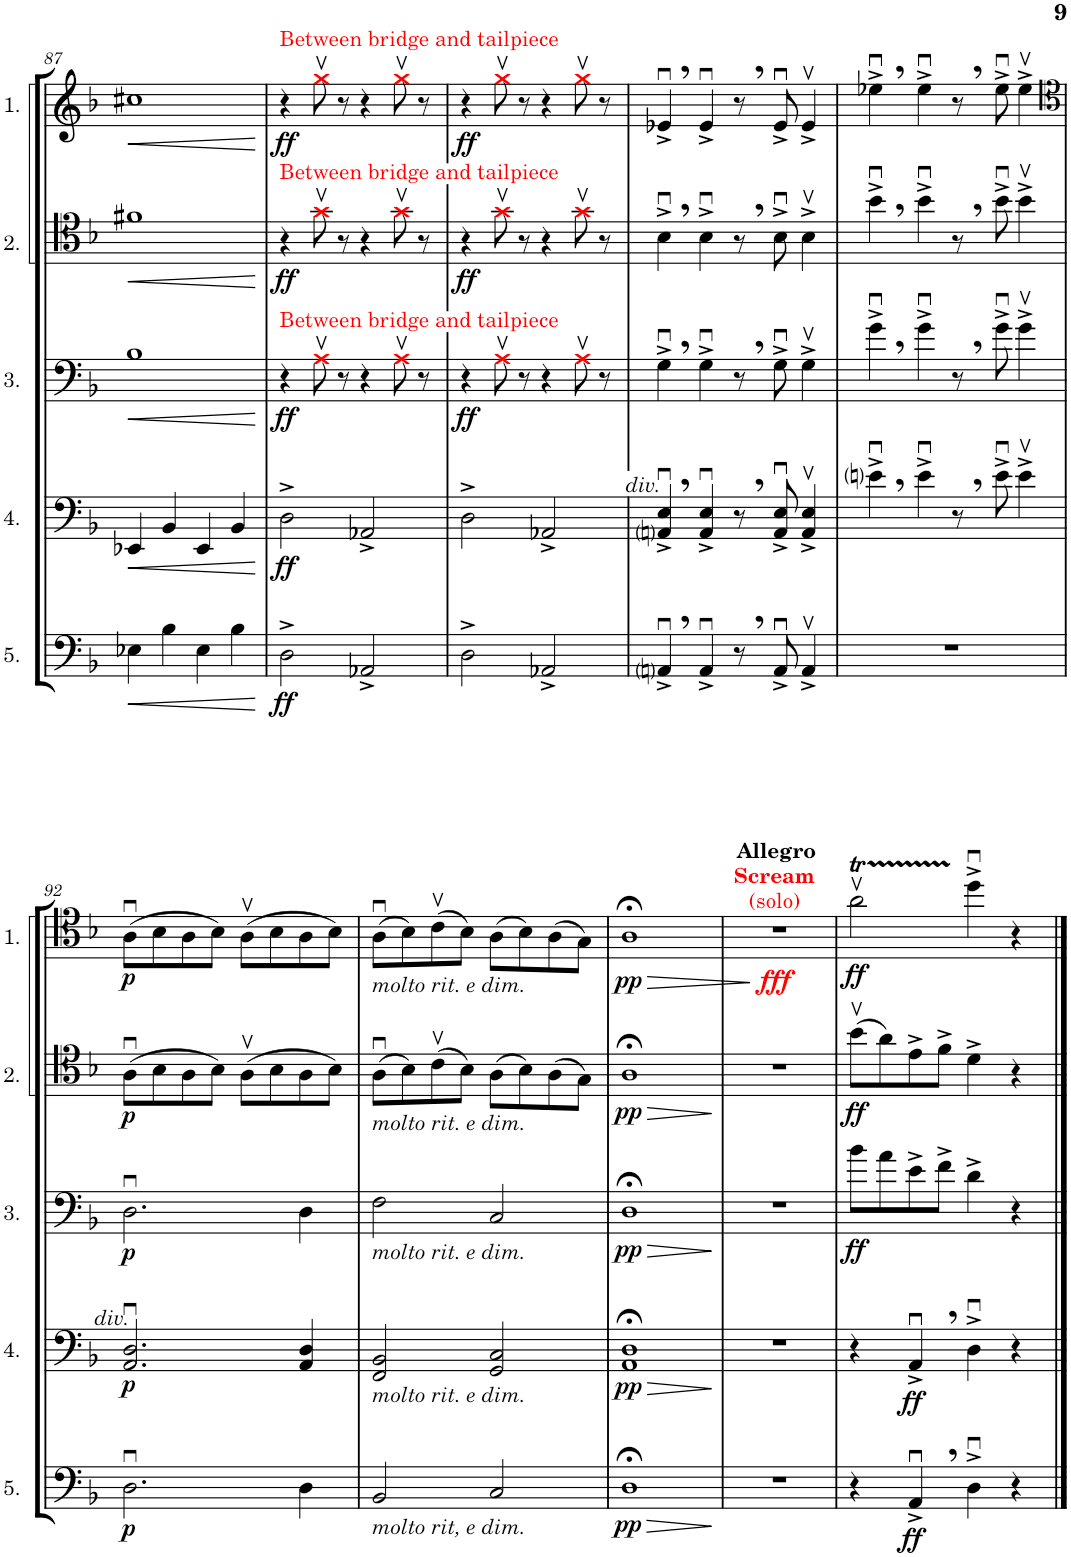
**kern	**dynam	**kern	**dynam	**kern	**dynam	**kern	**dynam	**kern	**dynam
*part5	*part5	*part4	*part4	*part3	*part3	*part2	*part2	*part1	*part1
*staff5	*staff5	*staff4	*staff4	*staff3	*staff3	*staff2	*staff2	*staff1	*staff1
*I"Cello 5	*	*I"Cello 4	*	*I"Cello 3	*	*I"Cello 2	*	*I"Cello 1	*
!!LO:PB:g=z
*clefF4	*	*clefF4	*	*clefF4	*	*clefC4	*	*clefG2	*
*k[b-]	*	*k[b-]	*	*k[b-]	*	*k[b-]	*	*k[b-]	*
*M4/4	*	*M4/4	*	*M4/4	*	*M4/4	*	*M4/4	*
=87	=87	=87	=87	=87	=87	=87	=87	=87	=87
!	!LO:HP:b	!	!LO:HP:b	!	!LO:HP:b	!	!LO:HP:b	!	!LO:HP:b
4E-X\	<	4EE-X/	<	1B-	<	1f#X	<	1cc#X	<
4B-\	.	4BB-/	.	.	.	.	.	.	.
4E-\	.	4EE-/	.	.	.	.	.	.	.
4B-\	.	4BB-/	.	.	.	.	.	.	.
.	[	.	[	.	[	.	[	.	[
=88	=88	=88	=88	=88	=88	=88	=88	=88	=88
!	!	!	!	!	!	!	!	!LO:TX:a:color=#FF0000:t=Between bridge and tailpiece	!
!	!	!	!	!	!	!LO:TX:a:color=#FF0000:t=Between bridge and tailpiece	!	!	!
!	!	!	!	!LO:TX:a:color=#FF0000:t=Between bridge and tailpiece	!	!	!	!	!
!	!LO:DY:b	!	!LO:DY:b	!	!LO:DY:b	!	!LO:DY:b	!	!LO:DY:b
2D^\	ff	2D^\	ff	4r	ff	4r	ff	4r	ff
.	.	.	.	8Avi\	.	8gvi\	.	8ggvi\	.
.	.	.	.	8r	.	8r	.	8r	.
2AA-X^/	.	2AA-X^/	.	4r	.	4r	.	4r	.
.	.	.	.	8Avi\	.	8gvi\	.	8ggvi\	.
.	.	.	.	8r	.	8r	.	8r	.
=89	=89	=89	=89	=89	=89	=89	=89	=89	=89
!	!	!	!	!	!LO:DY:b	!	!LO:DY:b	!	!LO:DY:b
2D^\	.	2D^\	.	4r	ff	4r	ff	4r	ff
.	.	.	.	8Avi\	.	8gvi\	.	8ggvi\	.
.	.	.	.	8r	.	8r	.	8r	.
2AA-X^/	.	2AA-X^/	.	4r	.	4r	.	4r	.
.	.	.	.	8Avi\	.	8gvi\	.	8ggvi\	.
.	.	.	.	8r	.	8r	.	8r	.
=90	=90	=90	=90	=90	=90	=90	=90	=90	=90
4AAnju^,/	.	4AAnj/u^, 4E/u^,	.	4Gu^,\	.	4B-u^,\	.	4e-Xu^,/	.
4AAu^/	.	4AA/u^ 4E/u^	.	4Gu^\	.	4B-u^\	.	4e-u^/	.
8r	.	8r	.	8r	.	8r	.	8r	.
8AAu^/	.	8AA/u^ 8E/u^	.	8Gu^\	.	8B-u^\	.	8e-u^/	.
4AAv^/	.	4AA/v^ 4E/v^	.	4Gv^\	.	4B-v^\	.	4e-v^/	.
=91	=91	=91	=91	=91	=91	=91	=91	=91	=91
1r	.	4enju^,\	.	4gu^,\	.	4b-u^,\	.	4ee-Xu^,\	.
.	.	4eu^\	.	4gu^\	.	4b-u^\	.	4ee-u^\	.
.	.	8r	.	8r	.	8r	.	8r	.
.	.	8eu^\	.	8gu^\	.	8b-u^\	.	8ee-u^\	.
.	.	4ev^\	.	4gv^\	.	4b-v^\	.	4ee-v^\	.
!!LO:LB:g=z
=92	=92	=92	=92	=92	=92	=92	=92	=92	=92
*	*	*	*	*	*	*	*	*clefC4	*
!	!	!LO:TX:a:i:t=div.	!	!	!	!	!	!	!
!	!LO:DY:b	!	!LO:DY:b	!	!LO:DY:b	!	!LO:DY:b	!	!LO:DY:b
2.Du\	p	2.AA/u 2.D/u	p	2.Du\	p	(8Au\L	p	(8Au\L	p
.	.	.	.	.	.	8B-\	.	8B-\	.
.	.	.	.	.	.	8A\	.	8A\	.
.	.	.	.	.	.	8B-\J)	.	8B-\J)	.
.	.	.	.	.	.	(8Av\L	.	(8Av\L	.
.	.	.	.	.	.	8B-\	.	8B-\	.
4D\	.	4AA/ 4D/	.	4D\	.	8A\	.	8A\	.
.	.	.	.	.	.	8B-\J)	.	8B-\J)	.
=93	=93	=93	=93	=93	=93	=93	=93	=93	=93
!	!	!	!	!	!	!	!	!LO:TX:b:i:t=molto rit. e dim.	!
!	!	!	!	!	!	!LO:TX:b:i:t=molto rit. e dim.	!	!	!
!	!	!	!	!LO:TX:b:i:t=molto rit. e dim.	!	!	!	!	!
!	!	!LO:TX:b:i:t=molto rit. e dim.	!	!	!	!	!	!	!
!LO:TX:b:i:t=molto rit, e dim.	!	!	!	!	!	!	!	!	!
2BB-/	.	2FF/ 2BB-/	.	2F\	.	(8Au\L	.	(8Au\L	.
.	.	.	.	.	.	8B-\)	.	8B-\)	.
.	.	.	.	.	.	(8cv\	.	(8cv\	.
.	.	.	.	.	.	8B-\J)	.	8B-\J)	.
2C/	.	2GG/ 2C/	.	2C/	.	(8A\L	.	(8A\L	.
.	.	.	.	.	.	8B-\)	.	8B-\)	.
.	.	.	.	.	.	(8A\	.	(8A\	.
.	.	.	.	.	.	8G\J)	.	8G\J)	.
=94	=94	=94	=94	=94	=94	=94	=94	=94	=94
!	!LO:HP:b	!	!LO:HP:b	!	!LO:HP:b	!	!LO:HP:b	!	!LO:HP:b
!	!LO:DY:n=1:b	!	!	!	!	!	!	!	!
!	!LO:DY:n=2:b	!	!LO:DY:n=1:b	!	!	!	!	!	!
!	!	!	!LO:DY:n=2:b	!	!LO:DY:n=1:b	!	!	!	!
!	!	!	!	!	!LO:DY:n=2:b	!	!LO:DY:n=1:b	!	!
!	!	!	!	!	!	!	!LO:DY:n=2:b	!	!LO:DY:n=1:b
!	!	!	!	!	!	!	!	!	!LO:DY:n=2:b
1D;<	> pp other-dynamics	1AA;< 1D;<	> pp other-dynamics	1D;<	> pp other-dynamics	1A;<	> pp other-dynamics	1A;<	> pp other-dynamics
.	]	.	]	.	]	.	]	.	.
=95	=95	=95	=95	=95	=95	=95	=95	=95	=95
*	*	*	*	*	*	*	*	*^	*
!	!	!	!	!	!	!	!	!LO:TX:a:B:t=Allegro	!	!
!	!	!	!	!	!	!	!	!LO:TX:a:B:color=#FF0000:t=Scream	!	!
!	!	!	!	!	!	!	!	!LO:TX:a:t=(solo)	!	!
1r	.	1r	.	1r	.	1r	.	1r	4.ryy	.
!	!	!	!	!	!	!	!	!	!	!LO:DY:b
.	.	.	.	.	.	.	.	.	2ryy	fff
.	.	.	.	.	.	.	.	.	8ryy	.
.	.	.	.	.	.	.	.	.	.	]
=96	=96	=96	=96	=96	=96	=96	=96	=96	=96	=96
!	!	!	!	!	!LO:DY:b	!	!LO:DY:b	!	!	!LO:DY:b
*	*	*	*	*	*	*	*	*v	*v	*
4r	.	4r	.	8b-\L	ff	(8b-v\L	ff	2atv\	ff
.	.	.	.	8a\	.	8a\)	.	.	.
!	!LO:DY:b	!	!LO:DY:b	!	!	!	!	!	!
4AAu^,/	ff	4AAu^,/	ff	8e^\	.	8e^\	.	.	.
.	.	.	.	8f^\J	.	8f^\J	.	.	.
4Du^\	.	4Du^\	.	4d^\	.	4d^\	.	4ddu^\	.
4r	.	4r	.	4r	.	4r	.	4r	.
==	==	==	==	==	==	==	==	==	==
*-	*-	*-	*-	*-	*-	*-	*-	*-	*-
